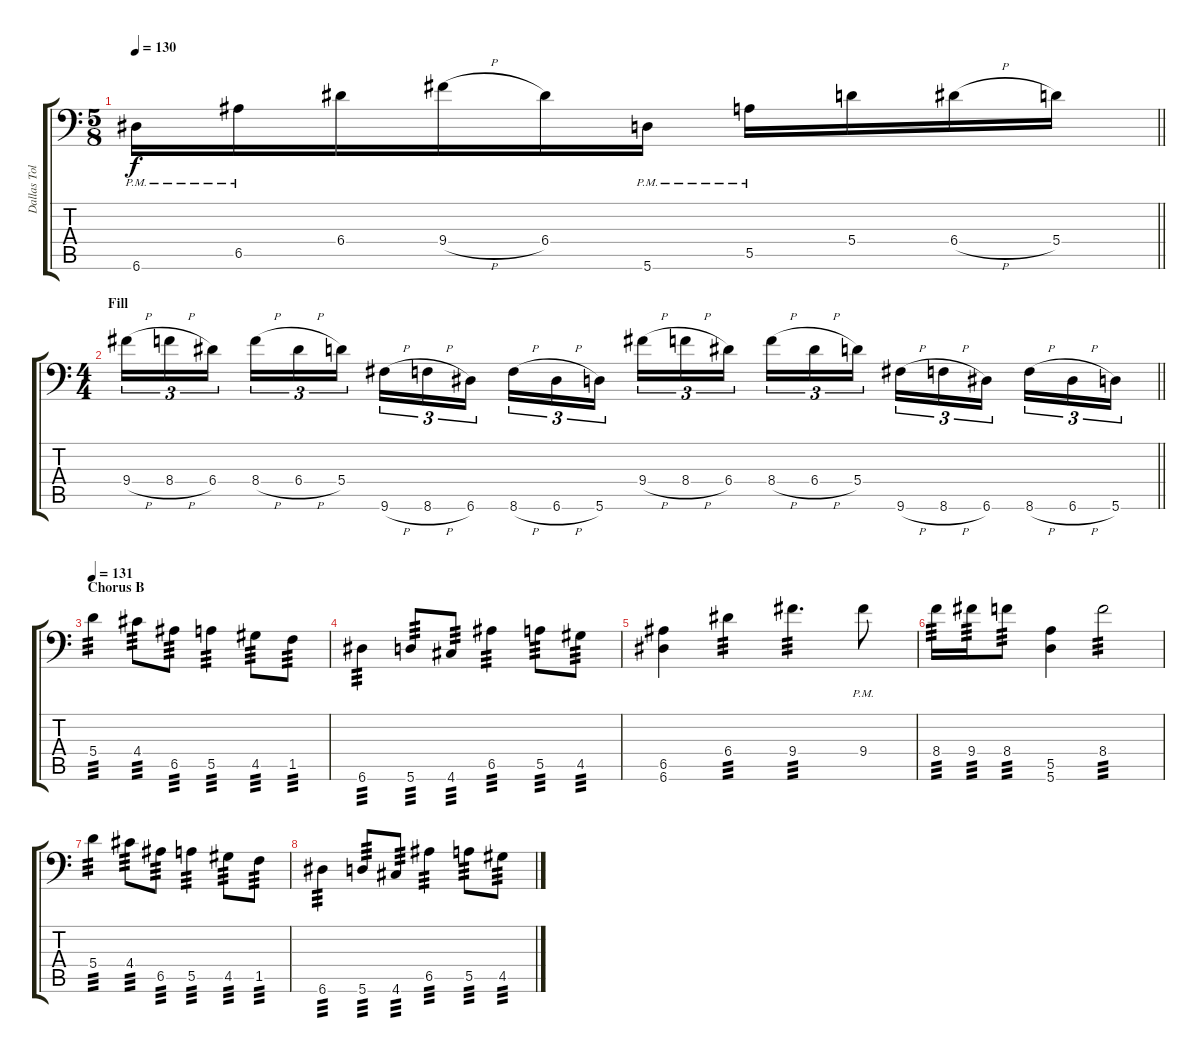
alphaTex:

\track ("Dallas Toler-Wade " "Dallas Tol") {instrument distortionguitar}
\staff {score tabs}
\tuning (B3 Gb3 D3 A2 E2 A1) {hide}
\ts (5 8)
\tempo 130
\clef f4
\barLineRight lightlight
\ks c
6.6{pm}.16{dy f} 6.5{pm}.16 6.4.16 9.4{h}.16 6.4.16 5.6{pm}.16 5.5{pm}.16 5.4.16 6.4{h}.16 5.4.16 |
\ts (4 4)
\section ("" "Fill")
\barLineRight lightlight
9.4{h}.16{tu (3 2)} 8.4{h}.16{tu (3 2)} 6.4.16{tu (3 2) beam splitsecondary} 8.4{h}.16{tu (3 2)} 6.4{h}.16{tu (3 2)} 5.4.16{tu (3 2)} 9.6{h}.16{tu (3 2)} 8.6{h}.16{tu (3 2)} 6.6.16{tu (3 2) beam splitsecondary} 8.6{h}.16{tu (3 2)} 6.6{h}.16{tu (3 2)} 5.6.16{tu (3 2)} 9.4{h}.16{tu (3 2)} 8.4{h}.16{tu (3 2)} 6.4.16{tu (3 2) beam splitsecondary} 8.4{h}.16{tu (3 2)} 6.4{h}.16{tu (3 2)} 5.4.16{tu (3 2)} 9.6{h}.16{tu (3 2)} 8.6{h}.16{tu (3 2)} 6.6.16{tu (3 2) beam splitsecondary} 8.6{h}.16{tu (3 2)} 6.6{h}.16{tu (3 2)} 5.6.16{tu (3 2)} |
\section ("" "Chorus B")
\tempo 131
5.4.4{tp 3} 4.4.8{tp 3} 6.5.8{tp 3} 5.5.4{tp 3} 4.5.8{tp 3} 1.5.8{tp 3} |
6.6.4{tp 3} 5.6.8{tp 3} 4.6.8{tp 3} 6.5.4{tp 3} 5.5.8{tp 3} 4.5.8{tp 3} |
(6.5 6.6).4 6.4.4{tp 3} 9.4.4{d tp 3} 9.4{pm}.8 |
8.4.16{tp 3} 9.4.16{tp 3} 8.4.8{tp 3} (5.5 5.6).4 8.4.2{tp 3} |
5.4.4{tp 3} 4.4.8{tp 3} 6.5.8{tp 3} 5.5.4{tp 3} 4.5.8{tp 3} 1.5.8{tp 3} |
6.6.4{tp 3} 5.6.8{tp 3} 4.6.8{tp 3} 6.5.4{tp 3} 5.5.8{tp 3} 4.5.8{tp 3}
